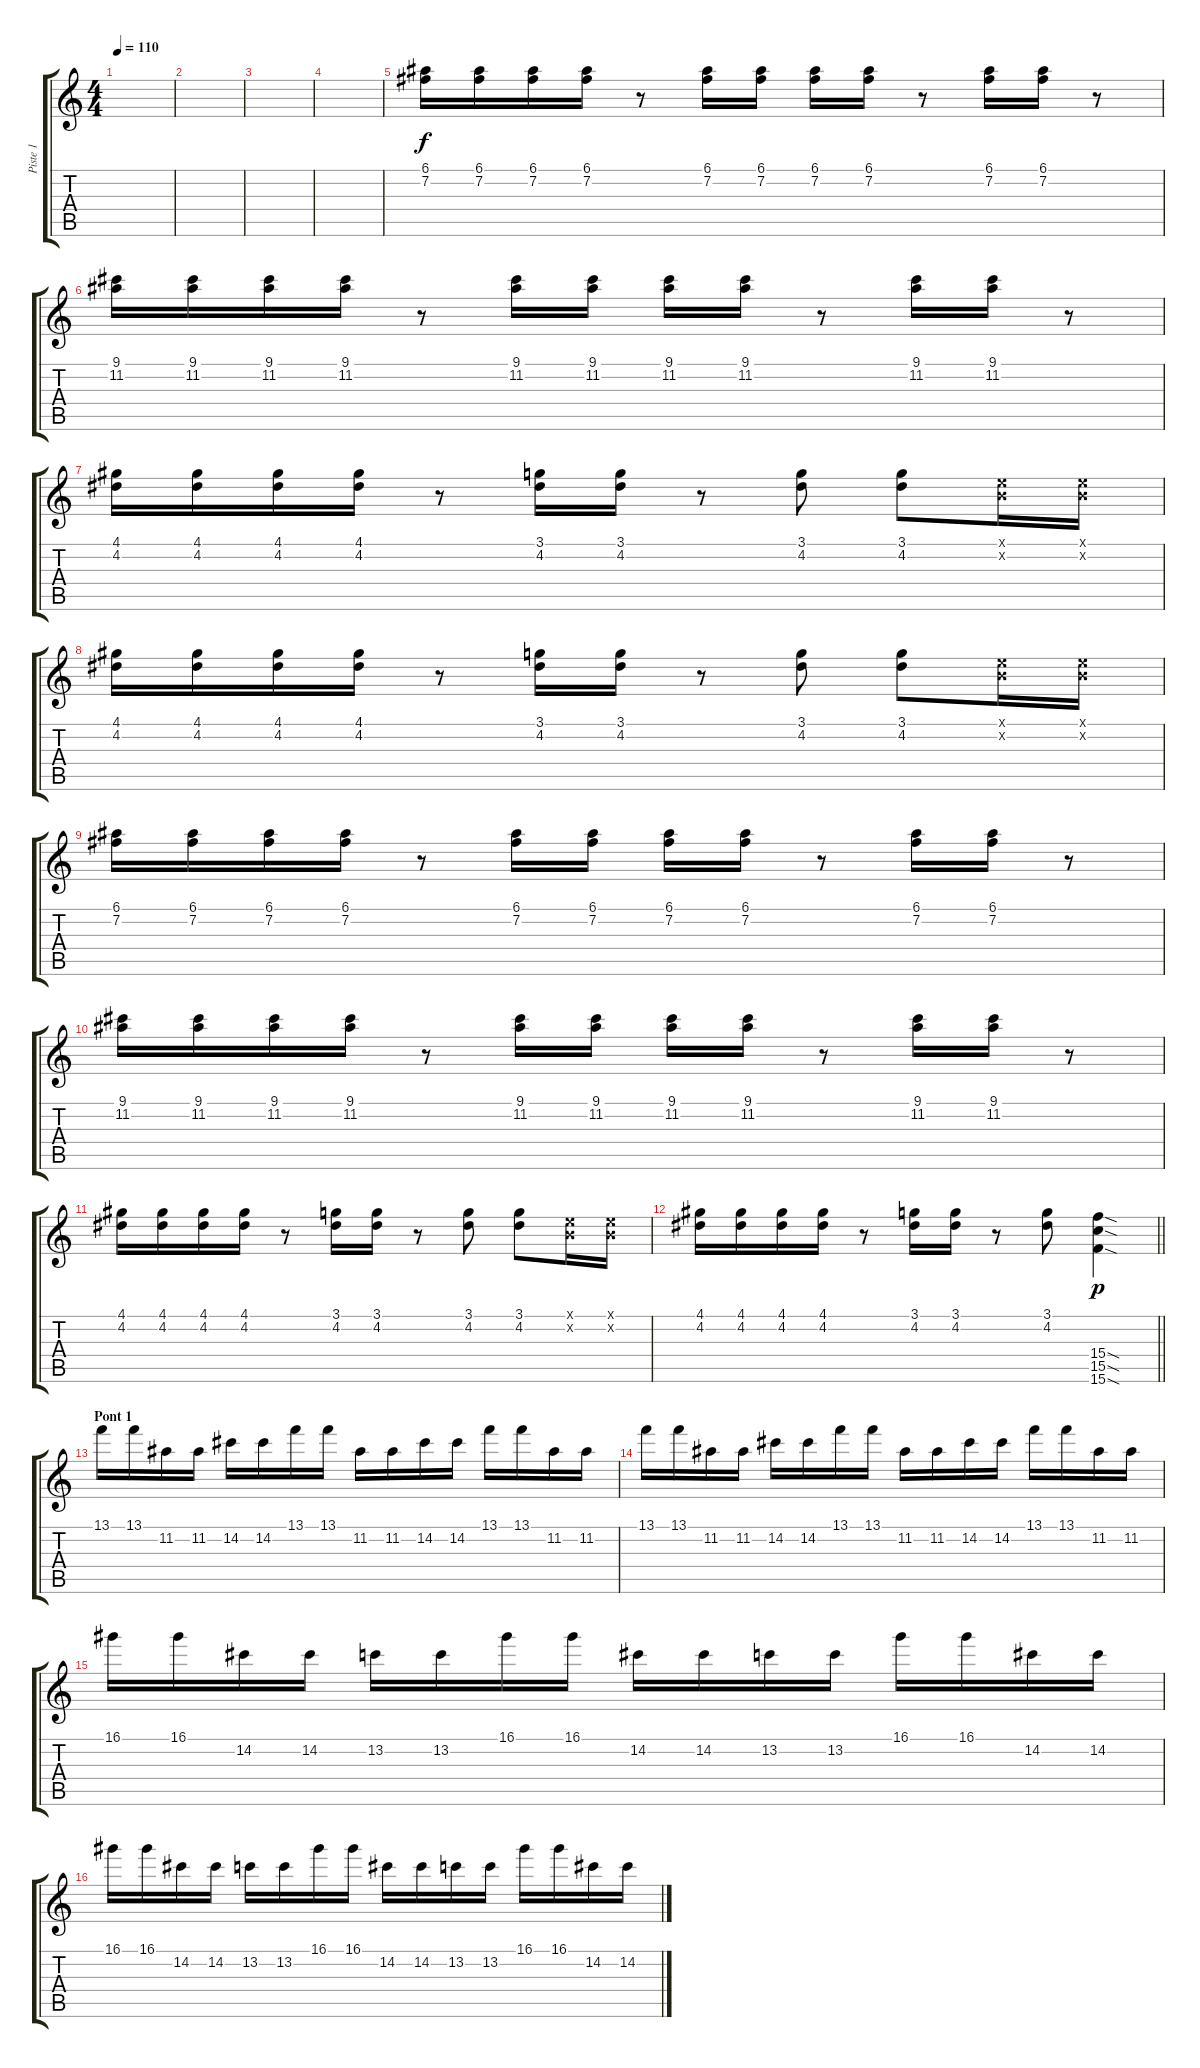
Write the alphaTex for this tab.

\track ("Piste 1" "Piste 1") {instrument overdrivenguitar}
\staff {score tabs}
\tuning (E4 B3 G3 D3 A2 D2) {hide}
\ts (4 4)
\tempo 110
\clef g2
\ks c
|
|
|
|
(6.1 7.2).16 (6.1 7.2).16 (6.1 7.2).16 (6.1 7.2).16 r.8 (6.1 7.2).16 (6.1 7.2).16 (6.1 7.2).16 (6.1 7.2).16 r.8 (6.1 7.2).16 (6.1 7.2).16 r.8 |
(9.1 11.2).16 (9.1 11.2).16 (9.1 11.2).16 (9.1 11.2).16 r.8 (9.1 11.2).16 (9.1 11.2).16 (9.1 11.2).16 (9.1 11.2).16 r.8 (9.1 11.2).16 (9.1 11.2).16 r.8 |
(4.1 4.2).16 (4.1 4.2).16 (4.1 4.2).16 (4.1 4.2).16 r.8 (3.1 4.2).16 (3.1 4.2).16 r.8 (3.1 4.2).8 (3.1 4.2).8 (0.1{x} 0.2{x}).16 (0.1{x} 0.2{x}).16 |
(4.1 4.2).16 (4.1 4.2).16 (4.1 4.2).16 (4.1 4.2).16 r.8 (3.1 4.2).16 (3.1 4.2).16 r.8 (3.1 4.2).8 (3.1 4.2).8 (0.1{x} 0.2{x}).16 (0.1{x} 0.2{x}).16 |
(6.1 7.2).16 (6.1 7.2).16 (6.1 7.2).16 (6.1 7.2).16 r.8 (6.1 7.2).16 (6.1 7.2).16 (6.1 7.2).16 (6.1 7.2).16 r.8 (6.1 7.2).16 (6.1 7.2).16 r.8 |
(9.1 11.2).16 (9.1 11.2).16 (9.1 11.2).16 (9.1 11.2).16 r.8 (9.1 11.2).16 (9.1 11.2).16 (9.1 11.2).16 (9.1 11.2).16 r.8 (9.1 11.2).16 (9.1 11.2).16 r.8 |
(4.1 4.2).16 (4.1 4.2).16 (4.1 4.2).16 (4.1 4.2).16 r.8 (3.1 4.2).16 (3.1 4.2).16 r.8 (3.1 4.2).8 (3.1 4.2).8 (0.1{x} 0.2{x}).16 (0.1{x} 0.2{x}).16 |
\barLineRight lightlight
(4.1 4.2).16 (4.1 4.2).16 (4.1 4.2).16 (4.1 4.2).16 r.8 (3.1 4.2).16 (3.1 4.2).16 r.8 (3.1 4.2).8 (15.4{sod} 15.5{sod} 15.6{sod}).4{dy p} |
\section ("" "Pont 1")
13.1.16 13.1.16 11.2.16 11.2.16 14.2.16 14.2.16 13.1.16 13.1.16 11.2.16 11.2.16 14.2.16 14.2.16 13.1.16 13.1.16 11.2.16 11.2.16 |
13.1.16 13.1.16 11.2.16 11.2.16 14.2.16 14.2.16 13.1.16 13.1.16 11.2.16 11.2.16 14.2.16 14.2.16 13.1.16 13.1.16 11.2.16 11.2.16 |
16.1.16 16.1.16 14.2.16 14.2.16 13.2.16 13.2.16 16.1.16 16.1.16 14.2.16 14.2.16 13.2.16 13.2.16 16.1.16 16.1.16 14.2.16 14.2.16 |
16.1.16 16.1.16 14.2.16 14.2.16 13.2.16 13.2.16 16.1.16 16.1.16 14.2.16 14.2.16 13.2.16 13.2.16 16.1.16 16.1.16 14.2.16 14.2.16
